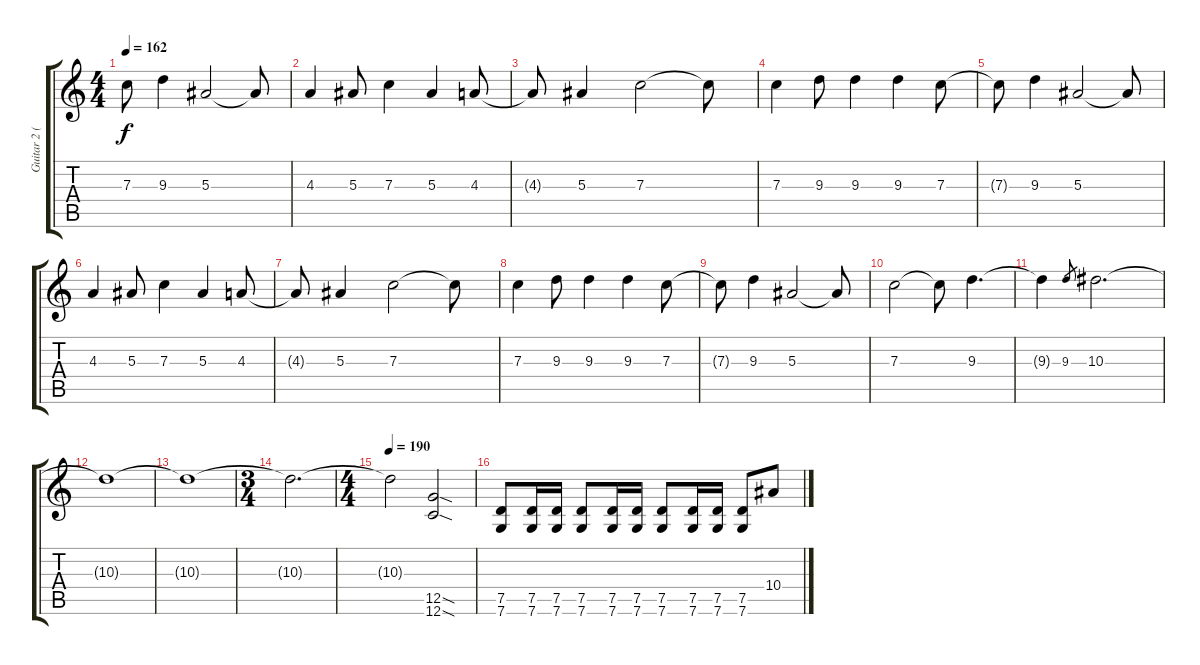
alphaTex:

\track ("Guitar 2 (Distorted- Padget)" "Guitar 2 (") {instrument distortionguitar}
\staff {score tabs}
\tuning (D4 A3 F3 C3 G2 C2) {hide}
\ts (4 4)
\tempo 162
\clef g2
\ks c
7.3{t}.8{dy f} 9.3.4 5.3.2 5.3{t}.8 |
4.3.4 5.3.8 7.3.4 5.3.4 4.3.8 |
4.3{t}.8 5.3.4 7.3.2 7.3{t}.8 |
7.3.4 9.3.8 9.3.4 9.3.4 7.3.8 |
7.3{t}.8 9.3.4 5.3.2 5.3{t}.8 |
4.3.4 5.3.8 7.3.4 5.3.4 4.3.8 |
4.3{t}.8 5.3.4 7.3.2 7.3{t}.8 |
7.3.4 9.3.8 9.3.4 9.3.4 7.3.8 |
7.3{t}.8 9.3.4 5.3.2 5.3{t}.8 |
7.3.2 7.3{t}.8 9.3.4{d} |
9.3{t}.4 9.3.8{gr} 10.3.2{d} |
10.3{t}.1 |
10.3{t}.1 |
\ts (3 4)
10.3{t}.2{d} |
\ts (4 4)
\tempo 190
10.3{t}.2 (12.5{sod} 12.6{sod}).2 |
(7.5 7.6).8 (7.5 7.6).16 (7.5 7.6).16 (7.5 7.6).8 (7.5 7.6).16 (7.5 7.6).16 (7.5 7.6).8 (7.5 7.6).16 (7.5 7.6).16 (7.5 7.6).8 10.4.8
